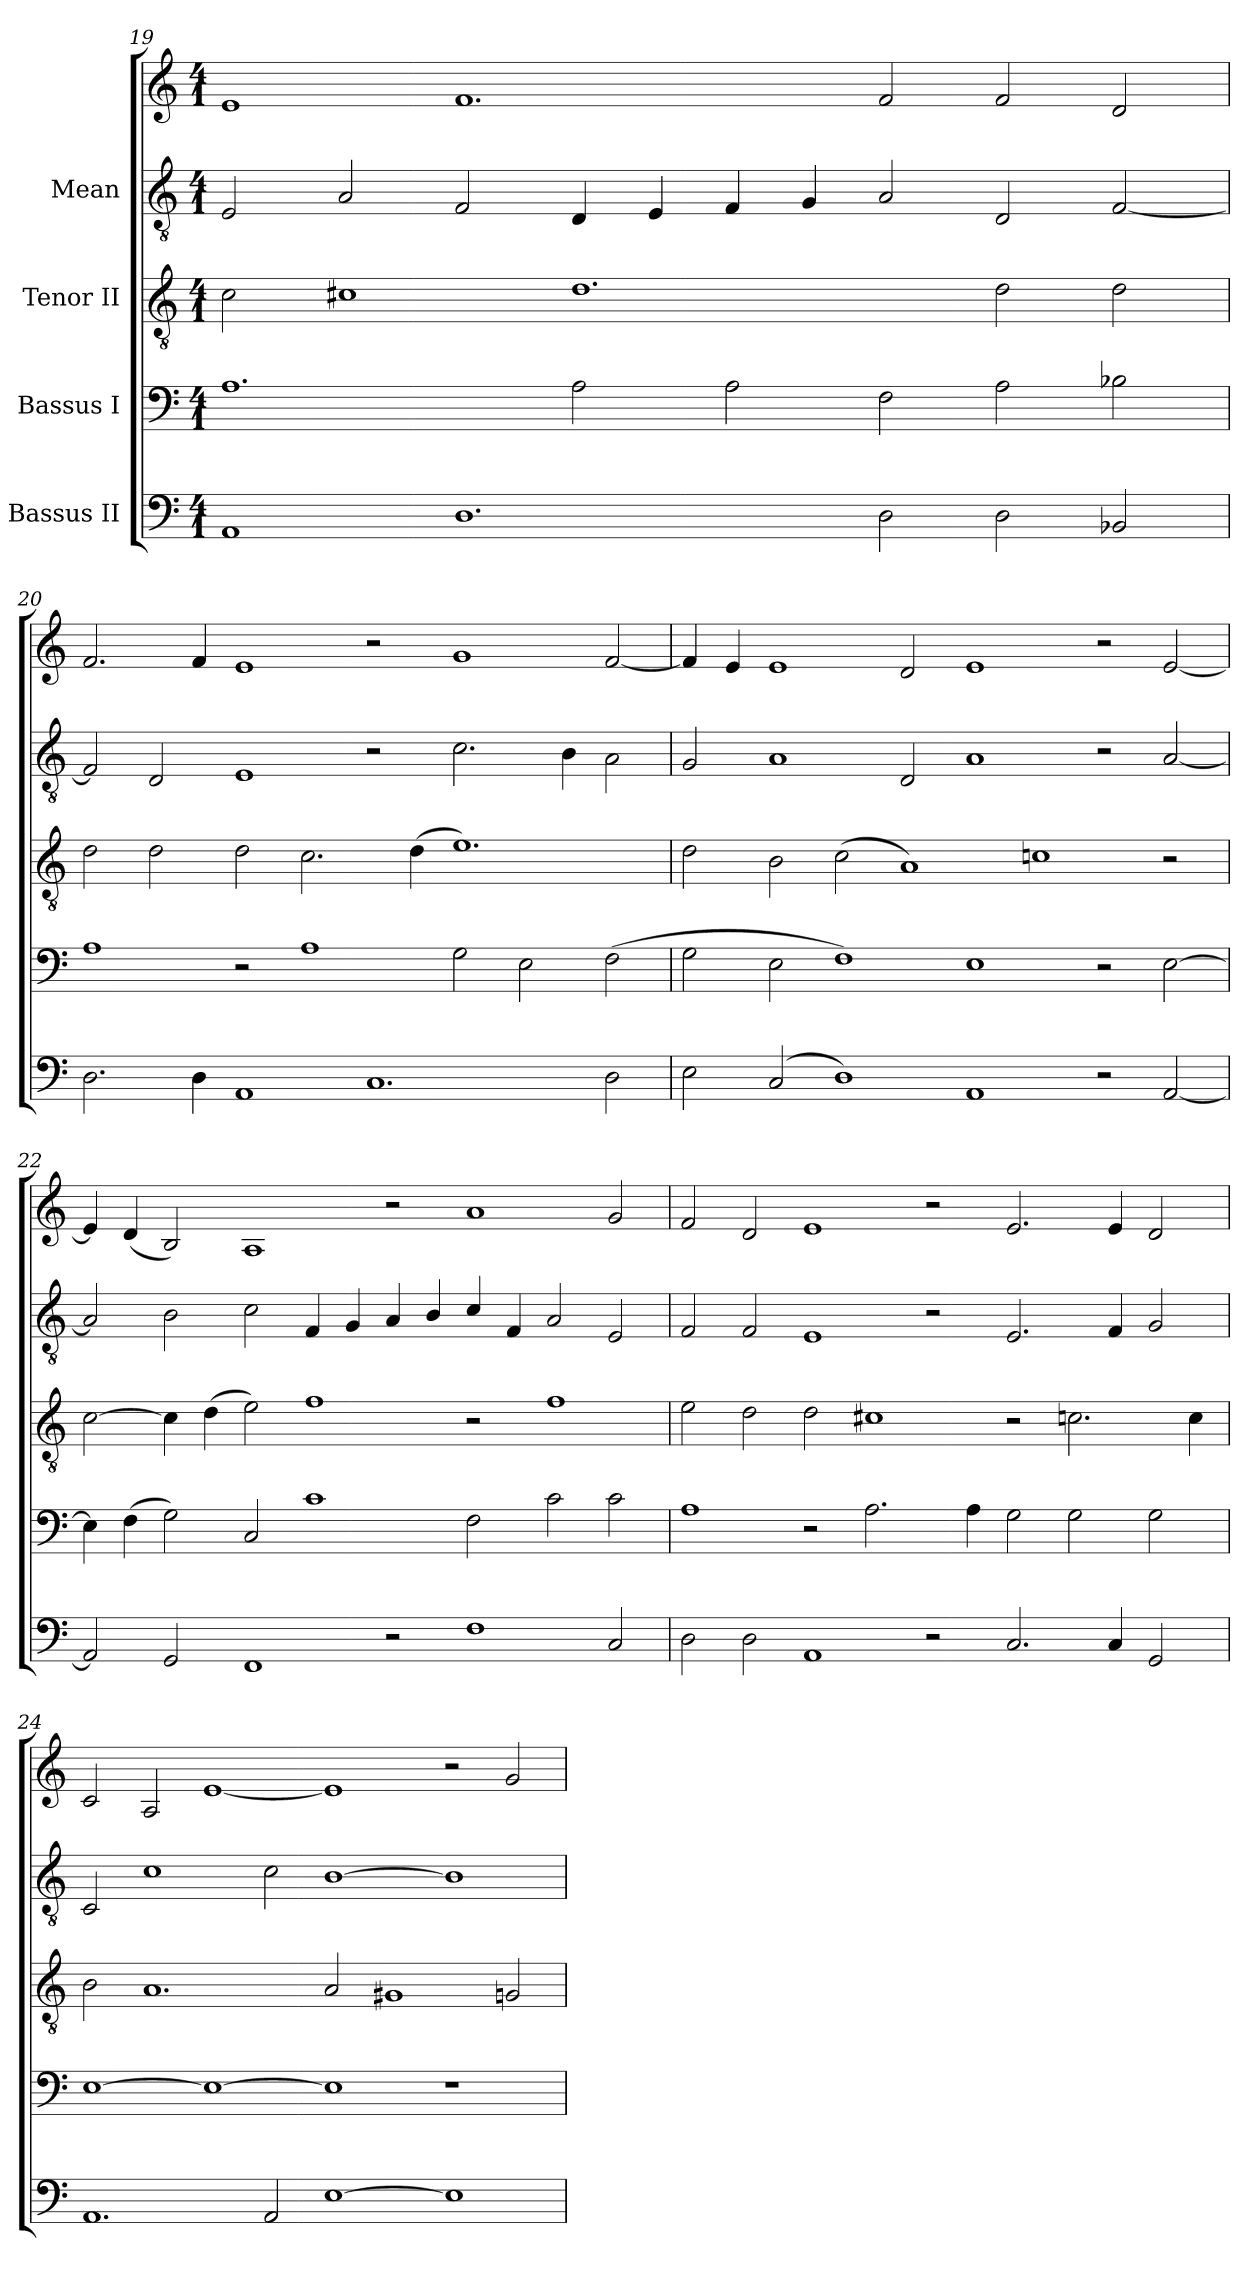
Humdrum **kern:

**kern	**kern	**kern	**kern	**kern
*part4	*part3	*part2	*part1	*part1
*staff5	*staff4	*staff3	*staff2	*staff1
*I"Bassus II	*I"Bassus I	*I"Tenor II	*I"Mean	*
!!LO:LB:g=z
*clefF4	*clefF4	*clefGv2	*clefGv2	*clefG2
*M4/1	*M4/1	*M4/1	*M4/1	*M4/1
=19	=19	=19	=19	=19
1AA	1.A	2c\	2E/	1e
.	.	1c#X	2A/	.
1.D	.	.	2F/	1.f
.	2A\	1.d	4D/	.
.	.	.	4E/	.
.	2A\	.	4F/	.
.	.	.	4G/	.
2D\	2F\	.	2A/	2f/
2D\	2A\	2d\	2D/	2f/
2BB-X/	2B-X\	2d\	[<2F/	2d/
=20	=20	=20	=20	=20
2.D\	1A	2d\	2F/]	2.f/
.	.	2d\	2D/	.
4D\	.	.	.	4f/
1AA	2r	2d\	1E	1e
.	1A	2.c\	.	.
1.C	.	.	2r	2r
.	.	(>4d\	.	.
.	2G\	1.e)	2.c\	1g
.	2E\	.	.	.
.	.	.	4B\	.
2D\	(>2F\	.	2A\	[<2f/
!!LO:PB:g=z
=21	=21	=21	=21	=21
2E\	2G\	2d\	2G/	4f/]
.	.	.	.	4e/
(<2C/	2E\	2B\	1A	1e
1D)	1F)	(>2c\	.	.
.	.	1A)	2D/	2d/
1AA	1E	.	1A	1e
.	.	1cn	.	.
2r	2r	.	2r	2r
[<2AA/	[>2E\	2r	[<2A/	[<2e/
=22	=22	=22	=22	=22
2AA/]	4E\]	[>2c\	2A/]	4e/]
.	(>4F\	.	.	(<4d/
2GG/	2G\)	4c\]	2B\	2B/)
.	.	(>4d\	.	.
1FF	2C/	2e\)	2c\	1A
.	1c	1f	4F/	.
.	.	.	4G/	.
2r	.	.	4A/	2r
.	.	.	4B/	.
1F	2F\	2r	4c/	1a
.	.	.	4F/	.
.	2c\	1f	2A/	.
2C/	2c\	.	2E/	2g/
!!LO:LB:g=z
=23	=23	=23	=23	=23
2D\	1A	2e\	2F/	2f/
2D\	.	2d\	2F/	2d/
1AA	2r	2d\	1E	1e
.	2.A\	1c#X	.	.
2r	.	.	2r	2r
.	4A\	.	.	.
2.C/	2G\	2r	2.E/	2.e/
.	2G\	2.cn\	.	.
4C/	.	.	4F/	4e/
2GG/	2G\	.	2G/	2d/
.	.	4c\	.	.
=24	=24	=24	=24	=24
1.AA	[>1E	2B\	2C/	2c/
.	.	1.A	1c	2A/
.	1E_>	.	.	[<1e
2AA/	.	.	2c\	.
[>1E	1E]	2A/	[>1B	1e]
.	.	1G#X	.	.
1E]	1r	.	1B]	2r
.	.	2Gn/	.	2g/
=	=	=	=	=
*-	*-	*-	*-	*-
